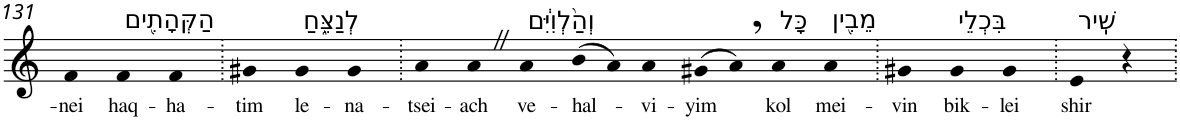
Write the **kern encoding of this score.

**kern	**text
*part1	*part1
*staff1	*staff1
*I"Piano	*
*I'Pno	*
!!LO:PB:g=z
*clefG2	*
*k[]	*
=131	=131
!	!LO:LY:b
4f	-nei
!LO:TX:a:t=הַקְּהָתִ֖ים	!
!	!LO:LY:b
4f	haq-
!	!LO:LY:b
4f	-ha-
=132.	=132.
!	!LO:LY:b
4g#X	-tim
!LO:TX:a:t=לְנַצֵּ֑חַ	!
!	!LO:LY:b
4g#	le-
!	!LO:LY:b
4g#	-na-
=133.	=133.
!	!LO:LY:b
4a	-tsei-
!	!LO:LY:b
4aZ	-ach
!LO:TX:a:t=וְהַ֨לְוִיִּ֔ם	!
!	!LO:LY:b
4a	ve-
!	!LO:LY:b
(>8b	-hal-
8a)	.
!	!LO:LY:b
4a	-vi-
!	!LO:LY:b
(>8g#X	-yim
8a,)	.
!LO:TX:a:t=כָּל	!
!	!LO:LY:b
4a	kol
!LO:TX:a:t=מֵבִ֖ין	!
!	!LO:LY:b
4a	mei-
=134.	=134.
!	!LO:LY:b
4g#X	-vin
!LO:TX:a:t=בִּכְלֵי	!
!	!LO:LY:b
4g#	bik-
!	!LO:LY:b
4g#	-lei
=135.	=135.
!LO:TX:a:t=שִֽׁיר	!
!	!LO:LY:b
4e	shir
4r	.
=.	=.
*-	*-
